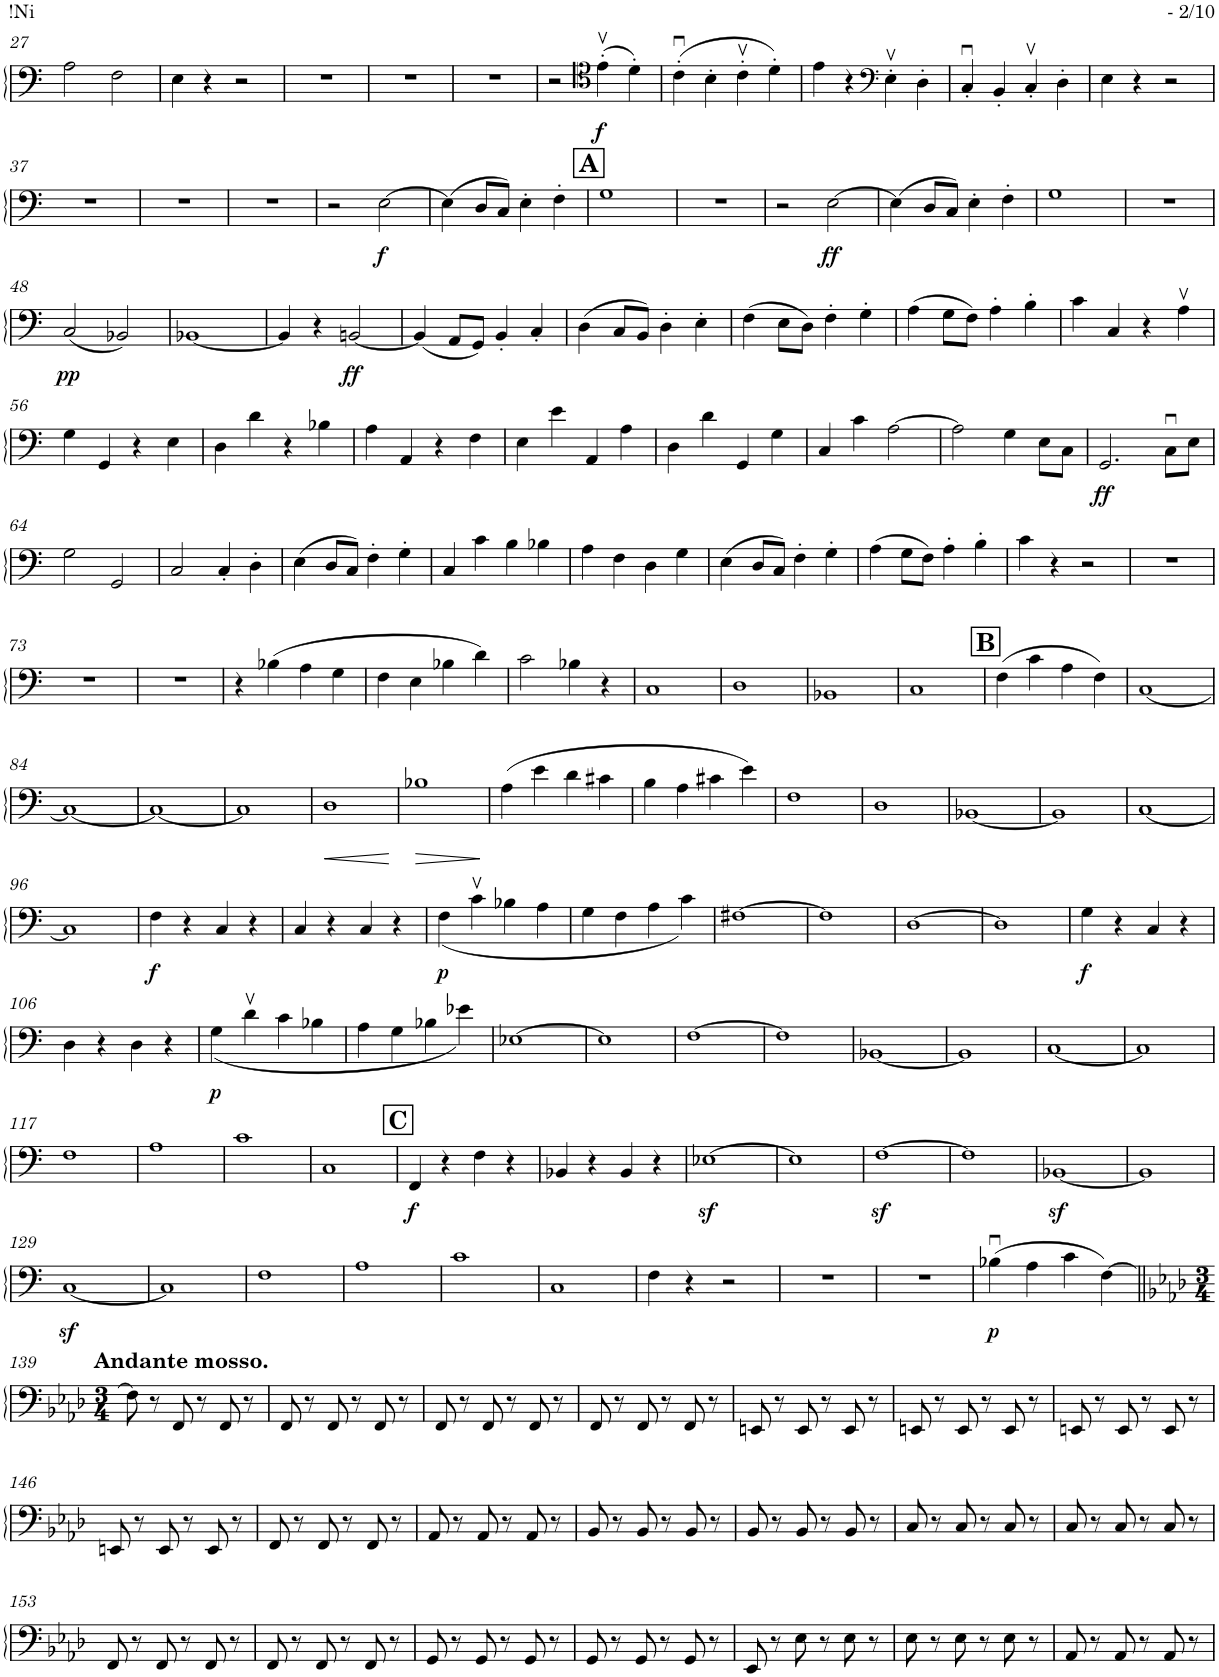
**kern	**dynam
*part1	*part1
*staff1	*staff1
*I"Violoncello	*
*I'Vc.	*
!!LO:PB:g=z
*clefF4	*
*k[]	*
*M2/2	*
*met(c|)	*
=27	=27
2A\	.
2F\	.
=28	=28
4E\	.
4r	.
2r	.
=29	=29
1r	.
=30	=30
1r	.
=31	=31
1r	.
=32	=32
2r	.
*clefC4	*
!	!LO:DY:b
(4ev'\	f
4d'\)	.
=33	=33
(4cu'\	.
4B'\	.
4cv'\	.
4d'\)	.
=34	=34
4e\	.
4r	.
*clefF4	*
4Ev'\	.
4D'\	.
=35	=35
4Cu'/	.
4BB'/	.
4Cv'/	.
4D'\	.
=36	=36
4E\	.
4r	.
2r	.
!!LO:LB:g=z
=37	=37
1r	.
=38	=38
1r	.
=39	=39
1r	.
=40	=40
2r	.
!	!LO:DY:b
[2E\	f
=41	=41
(4E\]	.
8D/L	.
8C/J)	.
4E'\	.
4F'\	.
!!LO:REH:place=s1:a:B:cj:fs=14:t=A
=42	=42
1G	.
=43	=43
1r	.
=44	=44
2r	.
!	!LO:DY:b
[2E\	ff
=45	=45
(4E\]	.
8D/L	.
8C/J)	.
4E'\	.
4F'\	.
=46	=46
1G	.
=47	=47
1r	.
!!LO:LB:g=z
=48	=48
!	!LO:DY:b
(2C/	pp
2BB-X/)	.
=49	=49
[1BB-X	.
=50	=50
4BB-/]	.
4r	.
!	!LO:DY:b
[2BBn/	ff
=51	=51
(4BB/]	.
8AA/L	.
8GG/J)	.
4BB'/	.
4C'/	.
=52	=52
(4D\	.
8C/L	.
8BB/J)	.
4D'\	.
4E'\	.
=53	=53
(4F\	.
8E\L	.
8D\J)	.
4F'\	.
4G'\	.
=54	=54
(4A\	.
8G\L	.
8F\J)	.
4A'\	.
4B'\	.
=55	=55
4c\	.
4C/	.
4r	.
4Av\	.
!!LO:LB:g=z
=56	=56
4G\	.
4GG/	.
4r	.
4E\	.
=57	=57
4D\	.
4d\	.
4r	.
4B-X\	.
=58	=58
4A\	.
4AA/	.
4r	.
4F\	.
=59	=59
4E\	.
4e\	.
4AA/	.
4A\	.
=60	=60
4D\	.
4d\	.
4GG/	.
4G\	.
=61	=61
4C/	.
4c\	.
[2A\	.
=62	=62
2A\]	.
4G\	.
8E\L	.
8C\J	.
=63	=63
!	!LO:DY:b
2.GG/	ff
8Cu\L	.
8E\J	.
!!LO:LB:g=z
=64	=64
2G\	.
2GG/	.
=65	=65
2C/	.
4C'/	.
4D'\	.
=66	=66
(4E\	.
8D/L	.
8C/J)	.
4F'\	.
4G'\	.
=67	=67
4C/	.
4c\	.
4B\	.
4B-X\	.
=68	=68
4A\	.
4F\	.
4D\	.
4G\	.
=69	=69
(4E\	.
8D/L	.
8C/J)	.
4F'\	.
4G'\	.
=70	=70
(4A\	.
8G\L	.
8F\J)	.
4A'\	.
4B'\	.
=71	=71
4c\	.
4r	.
2r	.
=72	=72
1r	.
!!LO:LB:g=z
=73	=73
1r	.
=74	=74
1r	.
=75	=75
4r	.
(4B-X\	.
4A\	.
4G\	.
=76	=76
4F\	.
4E\	.
4B-X\	.
4d\)	.
=77	=77
2c\	.
4B-X\	.
4r	.
=78	=78
1C	.
=79	=79
1D	.
=80	=80
1BB-X	.
=81	=81
1C	.
!!LO:REH:place=s1:a:B:cj:fs=14:t=B
=82	=82
(4F\	.
4c\	.
4A\	.
4F\)	.
=83	=83
[1C	.
!!LO:LB:g=z
=84	=84
1C_	.
=85	=85
1C_	.
=86	=86
1C]	.
=87	=87
!	!LO:HP:b
1D	<
.	[
=88	=88
!	!LO:HP:b
1B-X	>
.	]
=89	=89
(4A\	.
4e\	.
4d\	.
4c#X\	.
=90	=90
4B\	.
4A\	.
4c#X\	.
4e\)	.
=91	=91
1F	.
=92	=92
1D	.
=93	=93
[1BB-X	.
=94	=94
1BB-]	.
=95	=95
[1C	.
!!LO:LB:g=z
=96	=96
1C]	.
=97	=97
!	!LO:DY:b
4F\	f
4r	.
4C/	.
4r	.
=98	=98
4C/	.
4r	.
4C/	.
4r	.
=99	=99
!	!LO:DY:b
(<4F\	p
4cv\	.
4B-X\	.
4A\	.
=100	=100
4G\	.
4F\	.
4A\	.
4c\)	.
=101	=101
[1F#X	.
=102	=102
1F#]	.
=103	=103
[1D	.
=104	=104
1D]	.
=105	=105
!	!LO:DY:b
4G\	f
4r	.
4C/	.
4r	.
!!LO:LB:g=z
=106	=106
4D\	.
4r	.
4D\	.
4r	.
=107	=107
!	!LO:DY:b
(<4G\	p
4dv\	.
4c\	.
4B-X\	.
=108	=108
4A\	.
4G\	.
4B-X\	.
4e-X\)	.
=109	=109
[1E-X	.
=110	=110
1E-]	.
=111	=111
[1F	.
=112	=112
1F]	.
=113	=113
[1BB-X	.
=114	=114
1BB-]	.
=115	=115
[1C	.
=116	=116
1C]	.
!!LO:LB:g=z
=117	=117
1F	.
=118	=118
1A	.
=119	=119
1c	.
=120	=120
1C	.
!!LO:REH:place=s1:a:B:cj:fs=14:t=C
=121	=121
!	!LO:DY:b
4FF/	f
4r	.
4F\	.
4r	.
=122	=122
4BB-X/	.
4r	.
4BB-/	.
4r	.
=123	=123
[1E-Xz<	.
=124	=124
1E-]	.
=125	=125
[1Fz<	.
=126	=126
1F]	.
=127	=127
[1BB-Xz<	.
=128	=128
1BB-]	.
!!LO:LB:g=z
=129	=129
[1Cz<	.
=130	=130
1C]	.
=131	=131
1F	.
=132	=132
1A	.
=133	=133
1c	.
=134	=134
1C	.
=135	=135
4F\	.
4r	.
2r	.
=136	=136
1r	.
=137	=137
1r	.
=138	=138
!	!LO:DY:b
(4B-Xu\	p
4A\	.
4c\	.
[4F\)	.
!!LO:LB:g=z
=139||	=139||
*k[b-e-a-d-]	*
*M3/4	*
!LO:TX:a:B:t=Andante mosso.	!
8F\]	.
8r	.
8FF/	.
8r	.
8FF/	.
8r	.
=140	=140
8FF/	.
8r	.
8FF/	.
8r	.
8FF/	.
8r	.
=141	=141
8FF/	.
8r	.
8FF/	.
8r	.
8FF/	.
8r	.
=142	=142
8FF/	.
8r	.
8FF/	.
8r	.
8FF/	.
8r	.
=143	=143
8EEn/	.
8r	.
8EE/	.
8r	.
8EE/	.
8r	.
=144	=144
8EEn/	.
8r	.
8EE/	.
8r	.
8EE/	.
8r	.
=145	=145
8EEn/	.
8r	.
8EE/	.
8r	.
8EE/	.
8r	.
!!LO:LB:g=z
=146	=146
8EEn/	.
8r	.
8EE/	.
8r	.
8EE/	.
8r	.
=147	=147
8FF/	.
8r	.
8FF/	.
8r	.
8FF/	.
8r	.
=148	=148
8AA-/	.
8r	.
8AA-/	.
8r	.
8AA-/	.
8r	.
=149	=149
8BB-/	.
8r	.
8BB-/	.
8r	.
8BB-/	.
8r	.
=150	=150
8BB-/	.
8r	.
8BB-/	.
8r	.
8BB-/	.
8r	.
=151	=151
8C/	.
8r	.
8C/	.
8r	.
8C/	.
8r	.
=152	=152
8C/	.
8r	.
8C/	.
8r	.
8C/	.
8r	.
!!LO:LB:g=z
=153	=153
8FF/	.
8r	.
8FF/	.
8r	.
8FF/	.
8r	.
=154	=154
8FF/	.
8r	.
8FF/	.
8r	.
8FF/	.
8r	.
=155	=155
8GG/	.
8r	.
8GG/	.
8r	.
8GG/	.
8r	.
=156	=156
8GG/	.
8r	.
8GG/	.
8r	.
8GG/	.
8r	.
=157	=157
8EE-/	.
8r	.
8E-\	.
8r	.
8E-\	.
8r	.
=158	=158
8E-\	.
8r	.
8E-\	.
8r	.
8E-\	.
8r	.
=159	=159
8AA-/	.
8r	.
8AA-/	.
8r	.
8AA-/	.
8r	.
=	=
*-	*-
